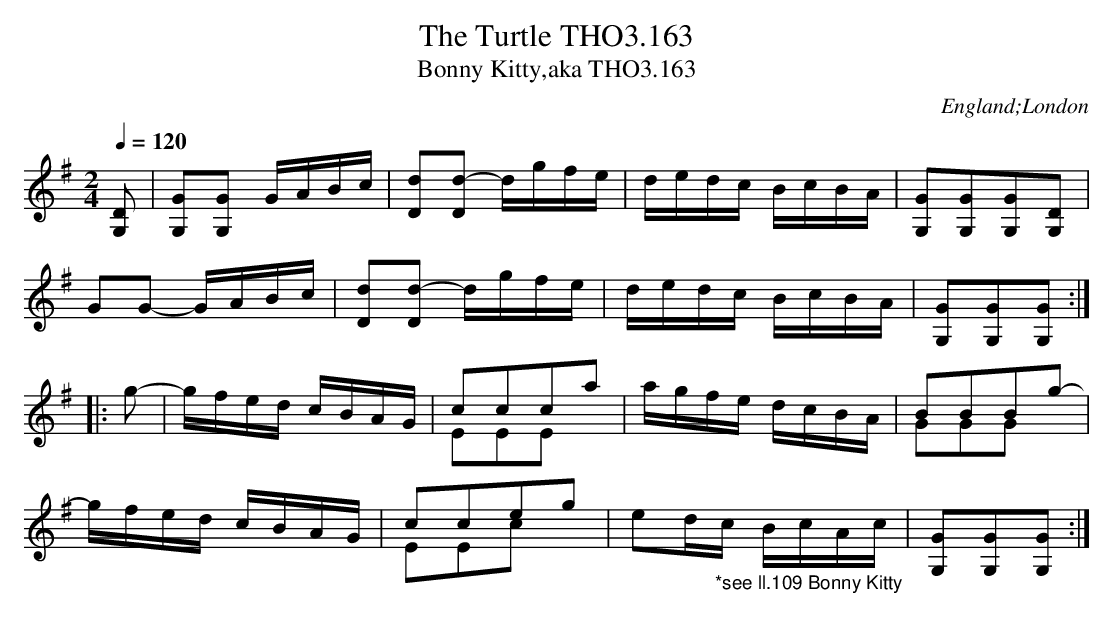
X:1
T:Turtle THO3.163, The
T:Bonny Kitty,aka THO3.163
O:England;London
M:2/4
L:1/16
Q:1/4=120
K:G
[D2G,2]|[G2G,2][G2G,2] GABc|[d2D2][d2D2] -dgfe|dedc BcBA|\
[G2G,2][G2G,2][G2G,2][D2G,2]|
G2G2 -GABc|\
[d2D2][d2D2] -dgfe|dedc BcBA|[G2G,2][G2G,2][G2G,2]:|
|:g2|-gfed cBAG|c2c2c2a2 &E2E2E2x2|agfe dcBA|\
B2B2B2g2 &G2G2G2x2|
-gfed cBAG|c2c2e2g2 &E2E2c2x2|\
e2d"_*see ll.109 Bonny Kitty"c BcAc|[G2G,2][G2G,2][G2G,2]:|
